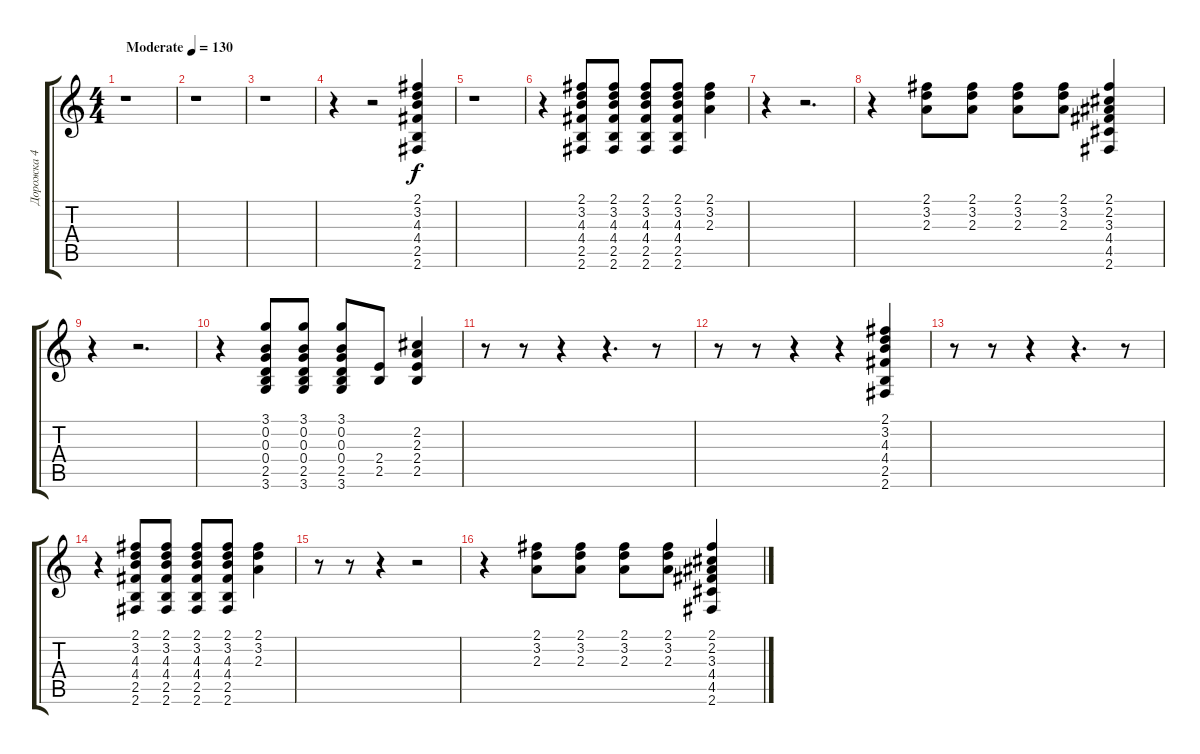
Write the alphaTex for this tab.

\track ("Дорожка 4" "Дорожка 4") {instrument acousticguitarsteel}
\staff {score tabs}
\tuning (E4 B3 G3 D3 A2 E2) {hide}
\ts (4 4)
\tempo (130 "Moderate")
\clef g2
\ks c
r.1{dy f instrument acousticguitarsteel} |
r.1 |
r.1 |
r.4 r.2 (2.1 3.2 4.3 4.4 2.5 2.6).4 |
r.1 |
r.4 (2.1 3.2 4.3 4.4 2.5 2.6).8 (2.1 3.2 4.3 4.4 2.5 2.6).8 (2.1 3.2 4.3 4.4 2.5 2.6).8 (2.1 3.2 4.3 4.4 2.5 2.6).8 (2.1 3.2 2.3).4 |
r.4 r.2{d} |
r.4 (2.1 3.2 2.3).8 (2.1 3.2 2.3).8 (2.1 3.2 2.3).8 (2.1 3.2 2.3).8 (2.1 2.2 3.3 4.4 4.5 2.6).4 |
r.4 r.2{d} |
r.4 (3.1 0.2 0.3 0.4 2.5 3.6).8 (3.1 0.2 0.3 0.4 2.5 3.6).8 (3.1 0.2 0.3 0.4 2.5 3.6).8 (2.4 2.5).8 (2.2 2.3 2.4 2.5).4 |
r.8 r.8 r.4 r.4{d} r.8 |
r.8 r.8 r.4 r.4 (2.1 3.2 4.3 4.4 2.5 2.6).4 |
r.8 r.8 r.4 r.4{d} r.8 |
r.4 (2.1 3.2 4.3 4.4 2.5 2.6).8 (2.1 3.2 4.3 4.4 2.5 2.6).8 (2.1 3.2 4.3 4.4 2.5 2.6).8 (2.1 3.2 4.3 4.4 2.5 2.6).8 (2.1 3.2 2.3).4 |
r.8 r.8 r.4 r.2 |
r.4 (2.1 3.2 2.3).8 (2.1 3.2 2.3).8 (2.1 3.2 2.3).8 (2.1 3.2 2.3).8 (2.1 2.2 3.3 4.4 4.5 2.6).4
